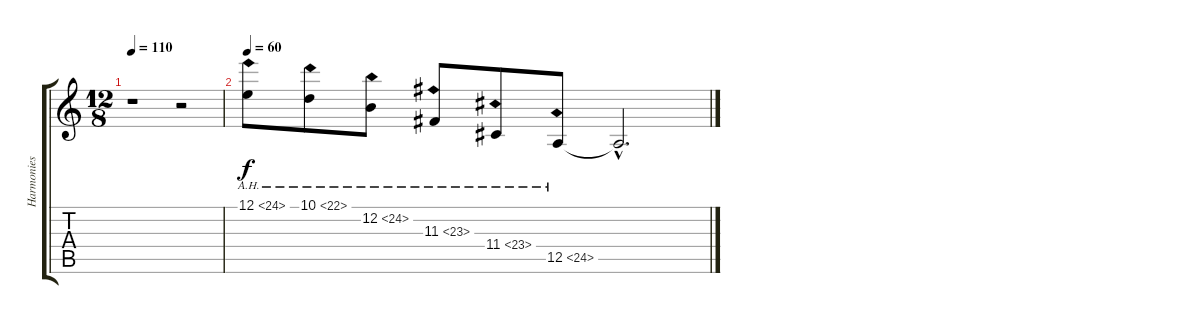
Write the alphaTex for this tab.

\track ("Harmonies" "Harmonies") {instrument choiraahs}
\staff {score tabs}
\tuning (E4 B3 G3 D3 A2 E2) {hide}
\ts (12 8)
\tempo 110
\clef g2
\ks c
r.1{dy f} r.2 |
\tempo 70
\tempo 60
12.1{ah 12}.8{volume 16 instrument honkytonkpiano} 10.1{ah 12}.8 12.2{ah 12}.8 11.3{ah 12}.8 11.4{ah 12}.8 12.5{ah 12}.8 12.5{hac t}.2{d}
